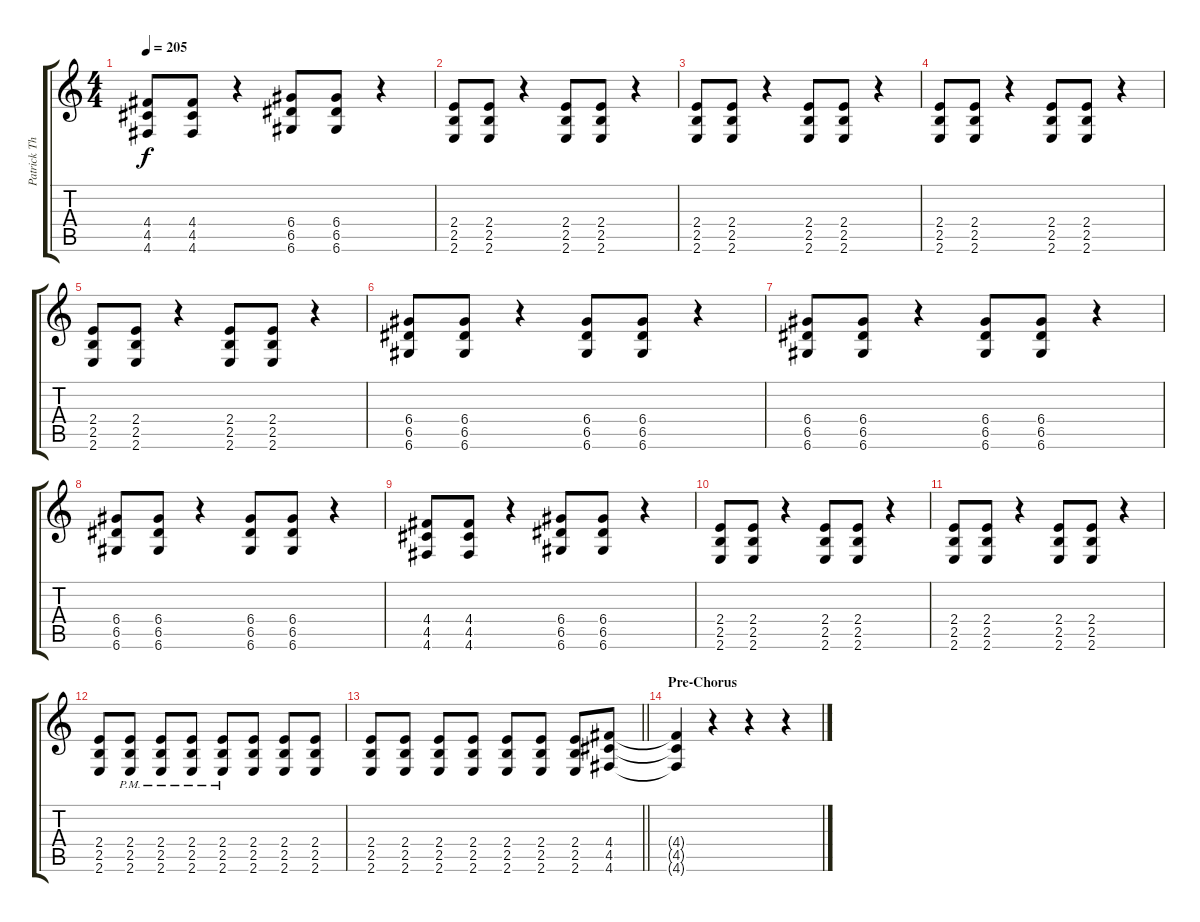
\track ("Patrick Thompson - Harmonic Guitar" "Patrick Th") {instrument distortionguitar}
\staff {score tabs}
\tuning (E4 B3 G3 D3 A2 D2) {hide}
\ts (4 4)
\tempo 205
\clef g2
\ks c
(4.4 4.5 4.6).8{dy f} (4.4 4.5 4.6).8 r.4 (6.4 6.5 6.6).8 (6.4 6.5 6.6).8 r.4 |
(2.4 2.5 2.6).8 (2.4 2.5 2.6).8 r.4 (2.4 2.5 2.6).8 (2.4 2.5 2.6).8 r.4 |
(2.4 2.5 2.6).8 (2.4 2.5 2.6).8 r.4 (2.4 2.5 2.6).8 (2.4 2.5 2.6).8 r.4 |
(2.4 2.5 2.6).8 (2.4 2.5 2.6).8 r.4 (2.4 2.5 2.6).8 (2.4 2.5 2.6).8 r.4 |
(2.4 2.5 2.6).8 (2.4 2.5 2.6).8 r.4 (2.4 2.5 2.6).8 (2.4 2.5 2.6).8 r.4 |
(6.4 6.5 6.6).8 (6.4 6.5 6.6).8 r.4 (6.4 6.5 6.6).8 (6.4 6.5 6.6).8 r.4 |
(6.4 6.5 6.6).8 (6.4 6.5 6.6).8 r.4 (6.4 6.5 6.6).8 (6.4 6.5 6.6).8 r.4 |
(6.4 6.5 6.6).8 (6.4 6.5 6.6).8 r.4 (6.4 6.5 6.6).8 (6.4 6.5 6.6).8 r.4 |
(4.4 4.5 4.6).8 (4.4 4.5 4.6).8 r.4 (6.4 6.5 6.6).8 (6.4 6.5 6.6).8 r.4 |
(2.4 2.5 2.6).8 (2.4 2.5 2.6).8 r.4 (2.4 2.5 2.6).8 (2.4 2.5 2.6).8 r.4 |
(2.4 2.5 2.6).8 (2.4 2.5 2.6).8 r.4 (2.4 2.5 2.6).8 (2.4 2.5 2.6).8 r.4 |
(2.4 2.5 2.6).8 (2.4{pm} 2.5{pm} 2.6{pm}).8 (2.4{pm} 2.5{pm} 2.6{pm}).8 (2.4{pm} 2.5{pm} 2.6{pm}).8 (2.4{pm} 2.5{pm} 2.6{pm}).8 (2.4 2.5 2.6).8 (2.4 2.5 2.6).8 (2.4 2.5 2.6).8 |
\barLineRight lightlight
(2.4 2.5 2.6).8 (2.4 2.5 2.6).8 (2.4 2.5 2.6).8 (2.4 2.5 2.6).8 (2.4 2.5 2.6).8 (2.4 2.5 2.6).8 (2.4 2.5 2.6).8 (4.4 4.5 4.6).8 |
\section ("" "Pre-Chorus")
(4.4{t} 4.5{t} 4.6{t}).4 r.4 r.4 r.4
